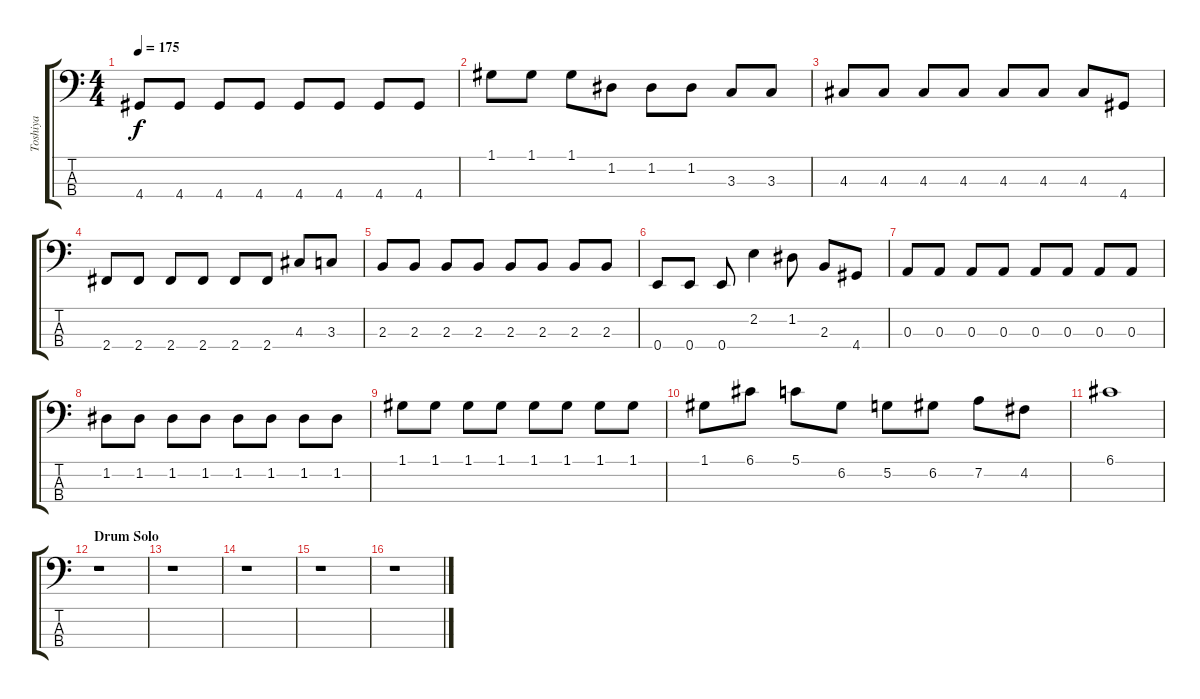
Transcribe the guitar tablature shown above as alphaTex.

\track ("Toshiya" "Toshiya") {instrument electricbasspick}
\staff {score tabs}
\tuning (G2 D2 A1 E1) {hide}
\ts (4 4)
\tempo 175
\clef f4
\ks c
4.4.8{dy f} 4.4.8 4.4.8 4.4.8 4.4.8 4.4.8 4.4.8 4.4.8 |
1.1.8 1.1.8 1.1.8 1.2.8 1.2.8 1.2.8 3.3.8 3.3.8 |
4.3.8 4.3.8 4.3.8 4.3.8 4.3.8 4.3.8 4.3.8 4.4.8 |
2.4.8 2.4.8 2.4.8 2.4.8 2.4.8 2.4.8 4.3.8 3.3.8 |
2.3.8 2.3.8 2.3.8 2.3.8 2.3.8 2.3.8 2.3.8 2.3.8 |
0.4.8 0.4.8 0.4.8 2.2.4 1.2.8 2.3.8 4.4.8 |
0.3.8 0.3.8 0.3.8 0.3.8 0.3.8 0.3.8 0.3.8 0.3.8 |
1.2.8 1.2.8 1.2.8 1.2.8 1.2.8 1.2.8 1.2.8 1.2.8 |
1.1.8 1.1.8 1.1.8 1.1.8 1.1.8 1.1.8 1.1.8 1.1.8 |
1.1.8 6.1.8 5.1.8 6.2.8 5.2.8 6.2.8 7.2.8 4.2.8 |
6.1.1 |
\section ("" "Drum Solo")
r.1 |
r.1 |
r.1 |
r.1 |
r.1
